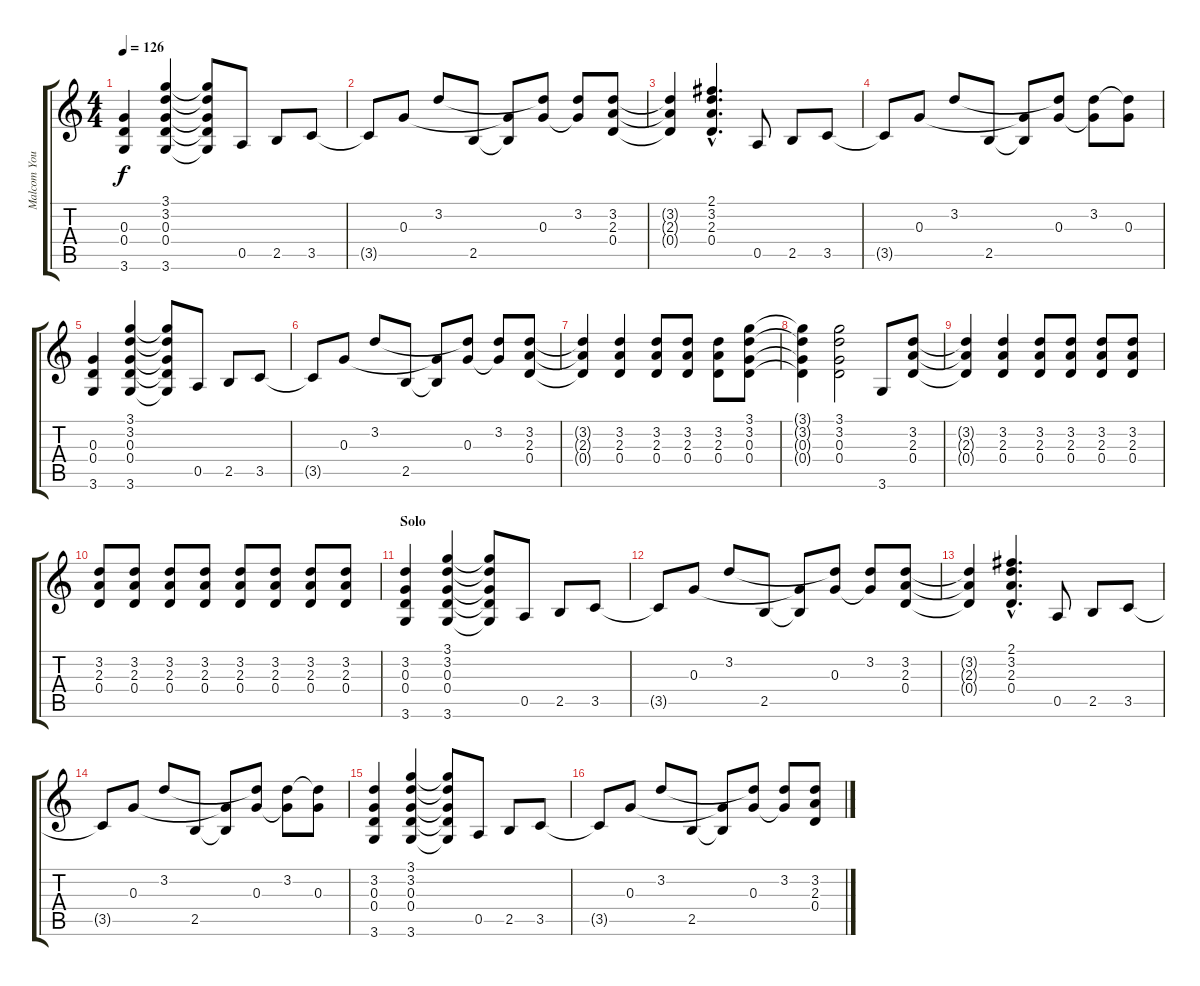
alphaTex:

\track ("Malcom Young (Guitar)" "Malcom You") {instrument overdrivenguitar}
\staff {score tabs}
\tuning (E4 B3 G3 D3 A2 E2) {hide}
\ts (4 4)
\tempo 126
\clef g2
\ks c
(0.3 0.4 3.6).4{dy f} (3.1 3.2 0.3 0.4 3.6).4 (3.1{t} 3.2{t} 0.3{t} 0.4{t} 3.6{t}).8 0.5.8 2.5.8 3.5.8 |
3.5{t}.8 0.3.8 3.2.8 2.5.8 (0.3{t} 2.5{t}).8 (3.2{t} 0.3).8 (3.2 0.3{t}).8 (3.2 2.3 0.4).8 |
(3.2{t} 2.3{t} 0.4{t}).4 (2.1{hac} 3.2{hac} 2.3{hac} 0.4{hac}).4{d} 0.5.8 2.5.8 3.5.8 |
3.5{t}.8 0.3.8 3.2.8 2.5.8 (0.3{t} 2.5{t}).8 (3.2{t} 0.3).8 (3.2 0.3{t}).8 (3.2{t} 0.3).8 |
(0.3 0.4 3.6).4 (3.1 3.2 0.3 0.4 3.6).4 (3.1{t} 3.2{t} 0.3{t} 0.4{t} 3.6{t}).8 0.5.8 2.5.8 3.5.8 |
3.5{t}.8 0.3.8 3.2.8 2.5.8 (0.3{t} 2.5{t}).8 (3.2{t} 0.3).8 (3.2 0.3{t}).8 (3.2 2.3 0.4).8 |
(3.2{t} 2.3{t} 0.4{t}).4 (3.2 2.3 0.4).4 (3.2 2.3 0.4).8 (3.2 2.3 0.4).8 (3.2 2.3 0.4).8 (3.1 3.2 0.3 0.4).8 |
(3.1{t} 3.2{t} 0.3{t} 0.4{t}).4 (3.1 3.2 0.3 0.4).2 3.6.8 (3.2 2.3 0.4).8 |
(3.2{t} 2.3{t} 0.4{t}).4 (3.2 2.3 0.4).4 (3.2 2.3 0.4).8 (3.2 2.3 0.4).8 (3.2 2.3 0.4).8 (3.2 2.3 0.4).8 |
(3.2 2.3 0.4).8 (3.2 2.3 0.4).8 (3.2 2.3 0.4).8 (3.2 2.3 0.4).8 (3.2 2.3 0.4).8 (3.2 2.3 0.4).8 (3.2 2.3 0.4).8 (3.2 2.3 0.4).8 |
\section ("" "Solo")
(3.2 0.3 0.4 3.6).4 (3.1 3.2 0.3 0.4 3.6).4 (3.1{t} 3.2{t} 0.3{t} 0.4{t} 3.6{t}).8 0.5.8 2.5.8 3.5.8 |
3.5{t}.8 0.3.8 3.2.8 2.5.8 (0.3{t} 2.5{t}).8 (3.2{t} 0.3).8 (3.2 0.3{t}).8 (3.2 2.3 0.4).8 |
(3.2{t} 2.3{t} 0.4{t}).4 (2.1{hac} 3.2{hac} 2.3{hac} 0.4{hac}).4{d} 0.5.8 2.5.8 3.5.8 |
3.5{t}.8 0.3.8 3.2.8 2.5.8 (0.3{t} 2.5{t}).8 (3.2{t} 0.3).8 (3.2 0.3{t}).8 (3.2{t} 0.3).8 |
(3.2 0.3 0.4 3.6).4 (3.1 3.2 0.3 0.4 3.6).4 (3.1{t} 3.2{t} 0.3{t} 0.4{t} 3.6{t}).8 0.5.8 2.5.8 3.5.8 |
3.5{t}.8 0.3.8 3.2.8 2.5.8 (0.3{t} 2.5{t}).8 (3.2{t} 0.3).8 (3.2 0.3{t}).8 (3.2 2.3 0.4).8
